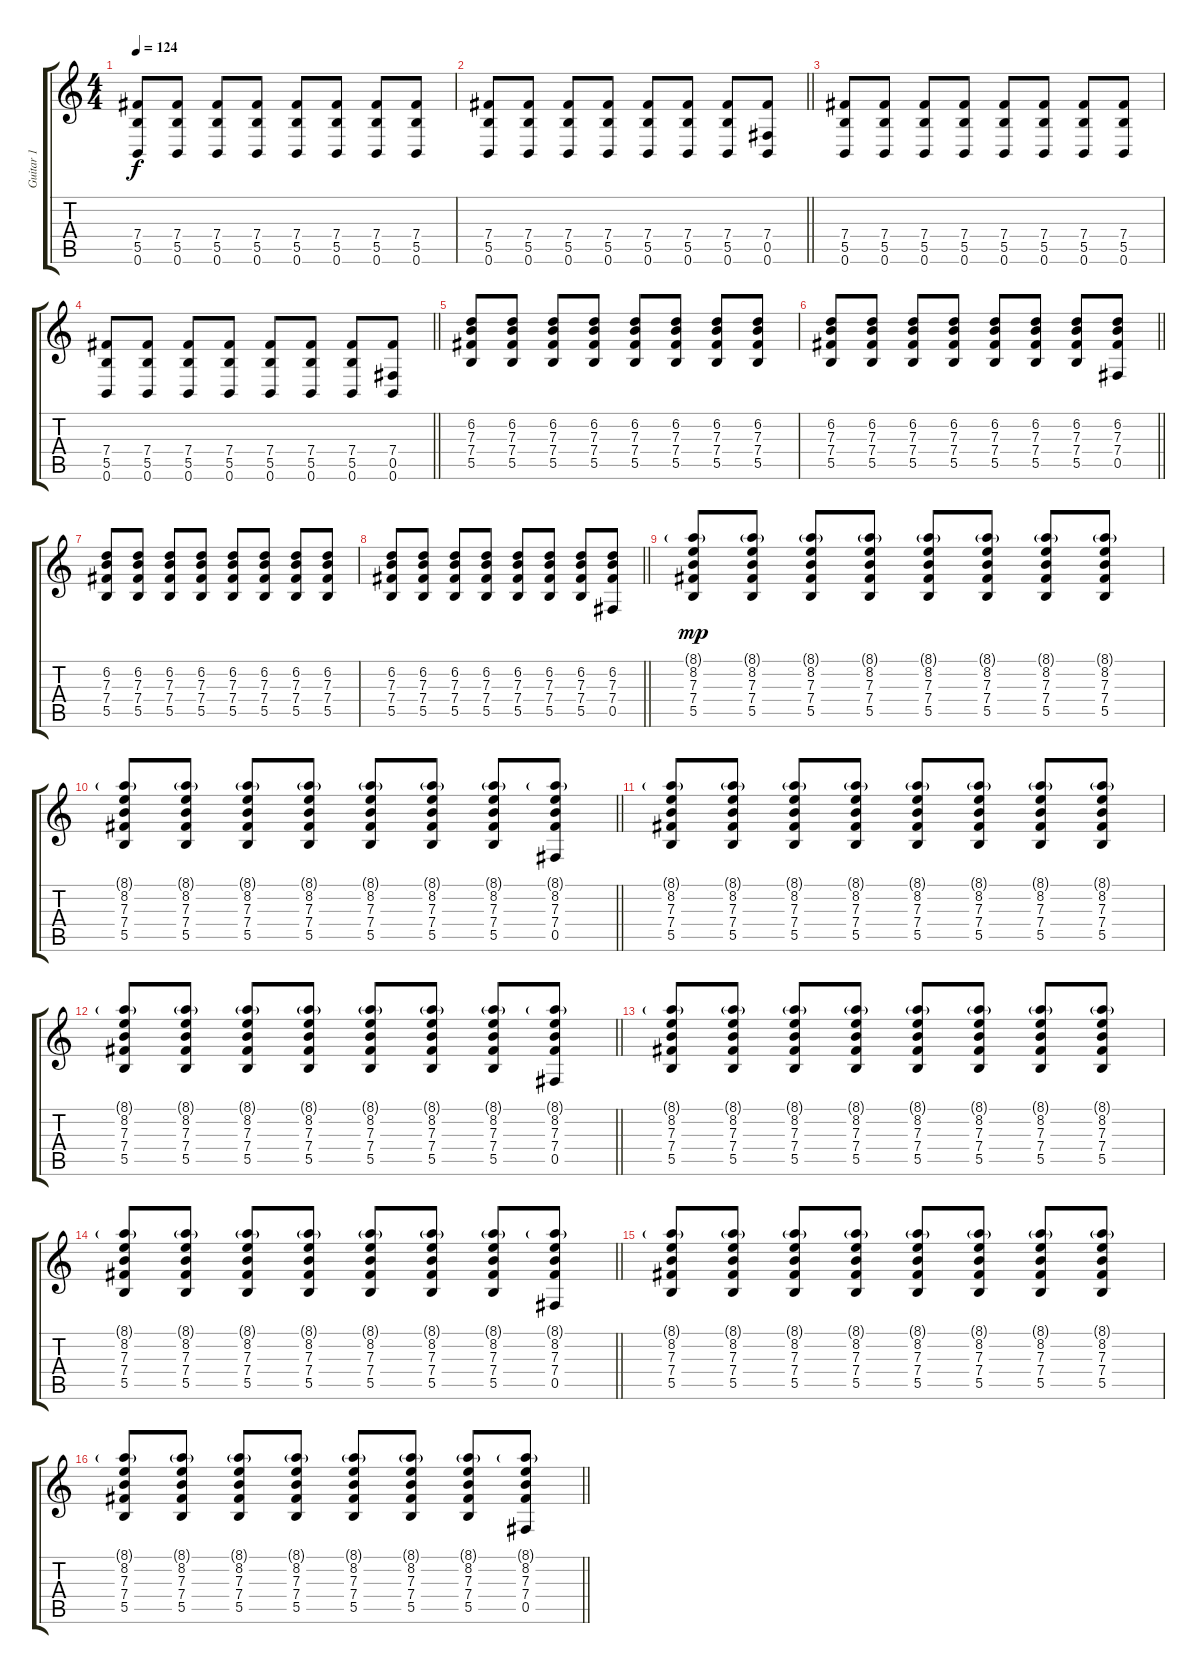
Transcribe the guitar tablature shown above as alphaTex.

\track ("Guitar 1" "Guitar 1") {instrument electricguitarjazz}
\staff {score tabs}
\tuning (Db4 Ab3 E3 B2 Gb2 B1) {hide}
\ts (4 4)
\section ("" "")
\tempo 124
\clef g2
\ks c
(7.4 5.5 0.6).8{dy f} (7.4 5.5 0.6).8 (7.4 5.5 0.6).8 (7.4 5.5 0.6).8 (7.4 5.5 0.6).8 (7.4 5.5 0.6).8 (7.4 5.5 0.6).8 (7.4 5.5 0.6).8 |
\barLineRight lightlight
(7.4 5.5 0.6).8 (7.4 5.5 0.6).8 (7.4 5.5 0.6).8 (7.4 5.5 0.6).8 (7.4 5.5 0.6).8 (7.4 5.5 0.6).8 (7.4 5.5 0.6).8 (7.4 0.5 0.6).8 |
(7.4 5.5 0.6).8 (7.4 5.5 0.6).8 (7.4 5.5 0.6).8 (7.4 5.5 0.6).8 (7.4 5.5 0.6).8 (7.4 5.5 0.6).8 (7.4 5.5 0.6).8 (7.4 5.5 0.6).8 |
\barLineRight lightlight
(7.4 5.5 0.6).8 (7.4 5.5 0.6).8 (7.4 5.5 0.6).8 (7.4 5.5 0.6).8 (7.4 5.5 0.6).8 (7.4 5.5 0.6).8 (7.4 5.5 0.6).8 (7.4 0.5 0.6).8 |
(6.2 7.3 7.4 5.5).8 (6.2 7.3 7.4 5.5).8 (6.2 7.3 7.4 5.5).8 (6.2 7.3 7.4 5.5).8 (6.2 7.3 7.4 5.5).8 (6.2 7.3 7.4 5.5).8 (6.2 7.3 7.4 5.5).8 (6.2 7.3 7.4 5.5).8 |
\barLineRight lightlight
(6.2 7.3 7.4 5.5).8 (6.2 7.3 7.4 5.5).8 (6.2 7.3 7.4 5.5).8 (6.2 7.3 7.4 5.5).8 (6.2 7.3 7.4 5.5).8 (6.2 7.3 7.4 5.5).8 (6.2 7.3 7.4 5.5).8 (6.2 7.3 7.4 0.5).8 |
(6.2 7.3 7.4 5.5).8 (6.2 7.3 7.4 5.5).8 (6.2 7.3 7.4 5.5).8 (6.2 7.3 7.4 5.5).8 (6.2 7.3 7.4 5.5).8 (6.2 7.3 7.4 5.5).8 (6.2 7.3 7.4 5.5).8 (6.2 7.3 7.4 5.5).8 |
\barLineRight lightlight
(6.2 7.3 7.4 5.5).8 (6.2 7.3 7.4 5.5).8 (6.2 7.3 7.4 5.5).8 (6.2 7.3 7.4 5.5).8 (6.2 7.3 7.4 5.5).8 (6.2 7.3 7.4 5.5).8 (6.2 7.3 7.4 5.5).8 (6.2 7.3 7.4 0.5).8 |
(8.1{g} 8.2 7.3 7.4 5.5).8{dy mp} (8.1{g} 8.2 7.3 7.4 5.5).8 (8.1{g} 8.2 7.3 7.4 5.5).8 (8.1{g} 8.2 7.3 7.4 5.5).8 (8.1{g} 8.2 7.3 7.4 5.5).8 (8.1{g} 8.2 7.3 7.4 5.5).8 (8.1{g} 8.2 7.3 7.4 5.5).8 (8.1{g} 8.2 7.3 7.4 5.5).8 |
\barLineRight lightlight
(8.1{g} 8.2 7.3 7.4 5.5).8 (8.1{g} 8.2 7.3 7.4 5.5).8 (8.1{g} 8.2 7.3 7.4 5.5).8 (8.1{g} 8.2 7.3 7.4 5.5).8 (8.1{g} 8.2 7.3 7.4 5.5).8 (8.1{g} 8.2 7.3 7.4 5.5).8 (8.1{g} 8.2 7.3 7.4 5.5).8 (8.1{g} 8.2 7.3 7.4 0.5).8 |
(8.1{g} 8.2 7.3 7.4 5.5).8 (8.1{g} 8.2 7.3 7.4 5.5).8 (8.1{g} 8.2 7.3 7.4 5.5).8 (8.1{g} 8.2 7.3 7.4 5.5).8 (8.1{g} 8.2 7.3 7.4 5.5).8 (8.1{g} 8.2 7.3 7.4 5.5).8 (8.1{g} 8.2 7.3 7.4 5.5).8 (8.1{g} 8.2 7.3 7.4 5.5).8 |
\barLineRight lightlight
(8.1{g} 8.2 7.3 7.4 5.5).8 (8.1{g} 8.2 7.3 7.4 5.5).8 (8.1{g} 8.2 7.3 7.4 5.5).8 (8.1{g} 8.2 7.3 7.4 5.5).8 (8.1{g} 8.2 7.3 7.4 5.5).8 (8.1{g} 8.2 7.3 7.4 5.5).8 (8.1{g} 8.2 7.3 7.4 5.5).8 (8.1{g} 8.2 7.3 7.4 0.5).8 |
(8.1{g} 8.2 7.3 7.4 5.5).8 (8.1{g} 8.2 7.3 7.4 5.5).8 (8.1{g} 8.2 7.3 7.4 5.5).8 (8.1{g} 8.2 7.3 7.4 5.5).8 (8.1{g} 8.2 7.3 7.4 5.5).8 (8.1{g} 8.2 7.3 7.4 5.5).8 (8.1{g} 8.2 7.3 7.4 5.5).8 (8.1{g} 8.2 7.3 7.4 5.5).8 |
\barLineRight lightlight
(8.1{g} 8.2 7.3 7.4 5.5).8 (8.1{g} 8.2 7.3 7.4 5.5).8 (8.1{g} 8.2 7.3 7.4 5.5).8 (8.1{g} 8.2 7.3 7.4 5.5).8 (8.1{g} 8.2 7.3 7.4 5.5).8 (8.1{g} 8.2 7.3 7.4 5.5).8 (8.1{g} 8.2 7.3 7.4 5.5).8 (8.1{g} 8.2 7.3 7.4 0.5).8 |
(8.1{g} 8.2 7.3 7.4 5.5).8 (8.1{g} 8.2 7.3 7.4 5.5).8 (8.1{g} 8.2 7.3 7.4 5.5).8 (8.1{g} 8.2 7.3 7.4 5.5).8 (8.1{g} 8.2 7.3 7.4 5.5).8 (8.1{g} 8.2 7.3 7.4 5.5).8 (8.1{g} 8.2 7.3 7.4 5.5).8 (8.1{g} 8.2 7.3 7.4 5.5).8 |
\barLineRight lightlight
(8.1{g} 8.2 7.3 7.4 5.5).8 (8.1{g} 8.2 7.3 7.4 5.5).8 (8.1{g} 8.2 7.3 7.4 5.5).8 (8.1{g} 8.2 7.3 7.4 5.5).8 (8.1{g} 8.2 7.3 7.4 5.5).8 (8.1{g} 8.2 7.3 7.4 5.5).8 (8.1{g} 8.2 7.3 7.4 5.5).8 (8.1{g} 8.2 7.3 7.4 0.5).8
